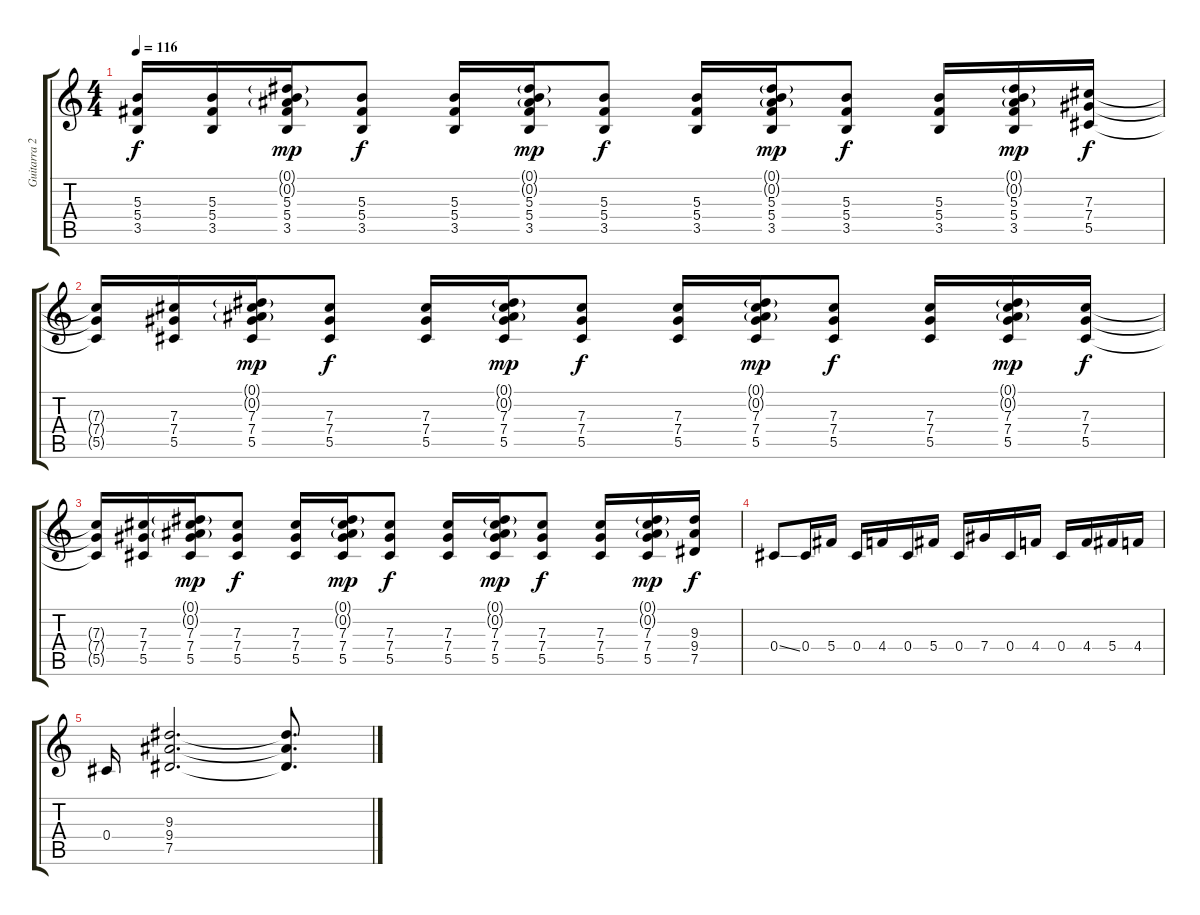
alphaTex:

\track ("Guitarra 2" "Guitarra 2") {instrument distortionguitar}
\staff {score tabs}
\tuning (Eb4 Bb3 Gb3 Db3 Ab2 Eb2) {hide}
\ts (4 4)
\tempo 116
\clef g2
\ks c
(5.3{t} 5.4{t} 3.5{t}).16{dy f} (5.3 5.4 3.5).16 (0.1{g} 0.2{g} 5.3 5.4 3.5).16{dy mp} (5.3 5.4 3.5).8{dy f} (5.3 5.4 3.5).16 (0.1{g} 0.2{g} 5.3 5.4 3.5).16{dy mp} (5.3 5.4 3.5).8{dy f} (5.3 5.4 3.5).16 (0.1{g} 0.2{g} 5.3 5.4 3.5).16{dy mp} (5.3 5.4 3.5).8{dy f} (5.3 5.4 3.5).16 (0.1{g} 0.2{g} 5.3 5.4 3.5).16{dy mp} (7.3 7.4 5.5).16{dy f} |
(7.3{t} 7.4{t} 5.5{t}).16 (7.3 7.4 5.5).16 (0.1{g} 0.2{g} 7.3 7.4 5.5).16{dy mp} (7.3 7.4 5.5).8{dy f} (7.3 7.4 5.5).16 (0.1{g} 0.2{g} 7.3 7.4 5.5).16{dy mp} (7.3 7.4 5.5).8{dy f} (7.3 7.4 5.5).16 (0.1{g} 0.2{g} 7.3 7.4 5.5).16{dy mp} (7.3 7.4 5.5).8{dy f} (7.3 7.4 5.5).16 (0.1{g} 0.2{g} 7.3 7.4 5.5).16{dy mp} (7.3 7.4 5.5).16{dy f} |
(7.3{t} 7.4{t} 5.5{t}).16 (7.3 7.4 5.5).16 (0.1{g} 0.2{g} 7.3 7.4 5.5).16{dy mp} (7.3 7.4 5.5).8{dy f} (7.3 7.4 5.5).16 (0.1{g} 0.2{g} 7.3 7.4 5.5).16{dy mp} (7.3 7.4 5.5).8{dy f} (7.3 7.4 5.5).16 (0.1{g} 0.2{g} 7.3 7.4 5.5).16{dy mp} (7.3 7.4 5.5).8{dy f} (7.3 7.4 5.5).16 (0.1{g} 0.2{g} 7.3 7.4 5.5).16{dy mp} (9.3 9.4 7.5).16{dy f} |
0.4{ss}.8 0.4.16 5.4.16 0.4.16 4.4.16 0.4.16 5.4.16 0.4.16 7.4.16 0.4.16 4.4.16 0.4.16 4.4.16 5.4.16 4.4.16 |
0.4.16 (9.3 9.4 7.5).2{d} (9.3{t} 9.4{t} 7.5{t}).8{d}
